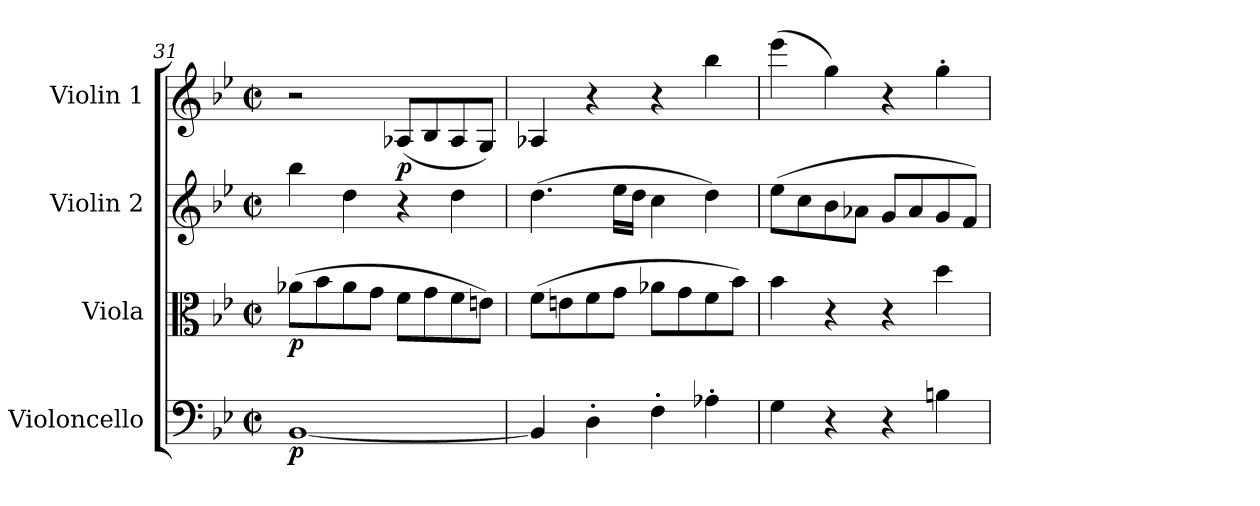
**kern	**dynam	**kern	**dynam	**kern	**kern	**dynam
*part4	*part4	*part3	*part3	*part2	*part1	*part1
*staff4	*staff4	*staff3	*staff3	*staff2	*staff1	*staff1
*I"Violoncello	*	*I"Viola	*	*I"Violin 2	*I"Violin 1	*
*I'Vc	*	*I'Vla	*	*I'Vln	*I'Vln	*
*clefF4	*	*clefC3	*	*clefG2	*clefG2	*
*k[b-e-]	*	*k[b-e-]	*	*k[b-e-]	*k[b-e-]	*
*M2/2	*	*M2/2	*	*M2/2	*M2/2	*
*met(c|)	*	*met(c|)	*	*met(c|)	*met(c|)	*
=31	=31	=31	=31	=31	=31	=31
!	!LO:DY:b	!	!LO:DY:b	!	!	!
[1BB-	p	(8a-X\L	p	4bb-\	2r	.
.	.	8b-\	.	.	.	.
.	.	8a-\	.	4dd\	.	.
.	.	8g\J	.	.	.	.
!	!	!	!	!	!	!LO:DY:b
.	.	8f\L	.	4r	(8A-X/L	p
.	.	8g\	.	.	8B-/	.
.	.	8f\	.	4dd\	8A-/	.
.	.	8en\J)	.	.	8G/J)	.
=32	=32	=32	=32	=32	=32	=32
4BB-/]	.	(8f\L	.	(4.dd\	4A-X/	.
.	.	8en\	.	.	.	.
4D'\	.	8f\	.	.	4r	.
.	.	8g\J	.	16ee-\LL	.	.
.	.	.	.	16dd\JJ	.	.
4F'\	.	8a-X\L	.	4cc\	4r	.
.	.	8g\	.	.	.	.
4A-X'\	.	8f\	.	4dd\)	4bb-\	.
.	.	8b-\J)	.	.	.	.
!!LO:PB:g=z
=33	=33	=33	=33	=33	=33	=33
4G\	.	4b-\	.	(8ee-\L	(4eee-\	.
.	.	.	.	8cc\	.	.
4r	.	4r	.	8b-\	4gg\)	.
.	.	.	.	8a-X\J	.	.
4r	.	4r	.	8g/L	4r	.
.	.	.	.	8a-/	.	.
4Bn\	.	4dd\	.	8g/	4gg'\	.
.	.	.	.	8f/J)	.	.
=	=	=	=	=	=	=
*-	*-	*-	*-	*-	*-	*-
